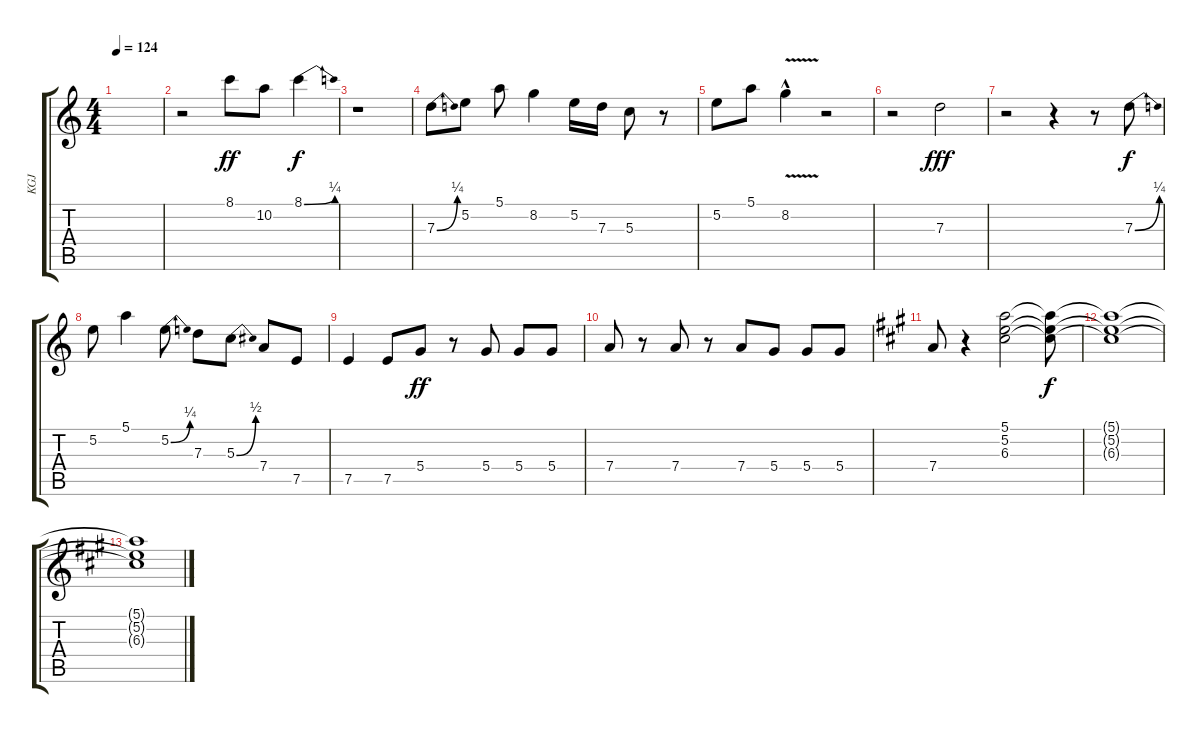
\track ("KGJ" "KGJ") {instrument overdrivenguitar}
\staff {score tabs}
\tuning (E4 B3 G3 D3 A2 E2) {hide}
\ts (4 4)
\tempo 124
\clef g2
\ks c
|
r.2 8.1.8{dy ff} 10.2.8 8.1{be (bend 0 0 60 1)}.4{dy f} |
r.1 |
7.3{be (bend 0 0 60 1)}.8 5.2.8 5.1.8 8.2.4 5.2.16 7.3.16 5.3.8 r.8 |
5.2.8 5.1.8 8.2{v hac}.4 r.2 |
r.2 7.3.2{dy fff} |
r.2 r.4 r.8 7.3{be (bend 0 0 60 1)}.8{dy f} |
5.2.8 5.1.4 5.2{be (bend 0 0 60 1)}.8 7.3.8 5.3{be (bend 0 0 60 2)}.8 7.4.8 7.5.8 |
7.5.4 7.5.8 5.4.8{dy ff} r.8 5.4.8 5.4.8 5.4.8 |
7.4.8 r.8 7.4.8 r.8 7.4.8 5.4.8 5.4.8 5.4.8 |
\ks a
7.4.8 r.4 (5.1 5.2 6.3).2 (5.1{t} 5.2{t} 6.3{t}).8{dy f} |
(5.1{t} 5.2{t} 6.3{t}).1 |
(5.1{t} 5.2{t} 6.3{t}).1
